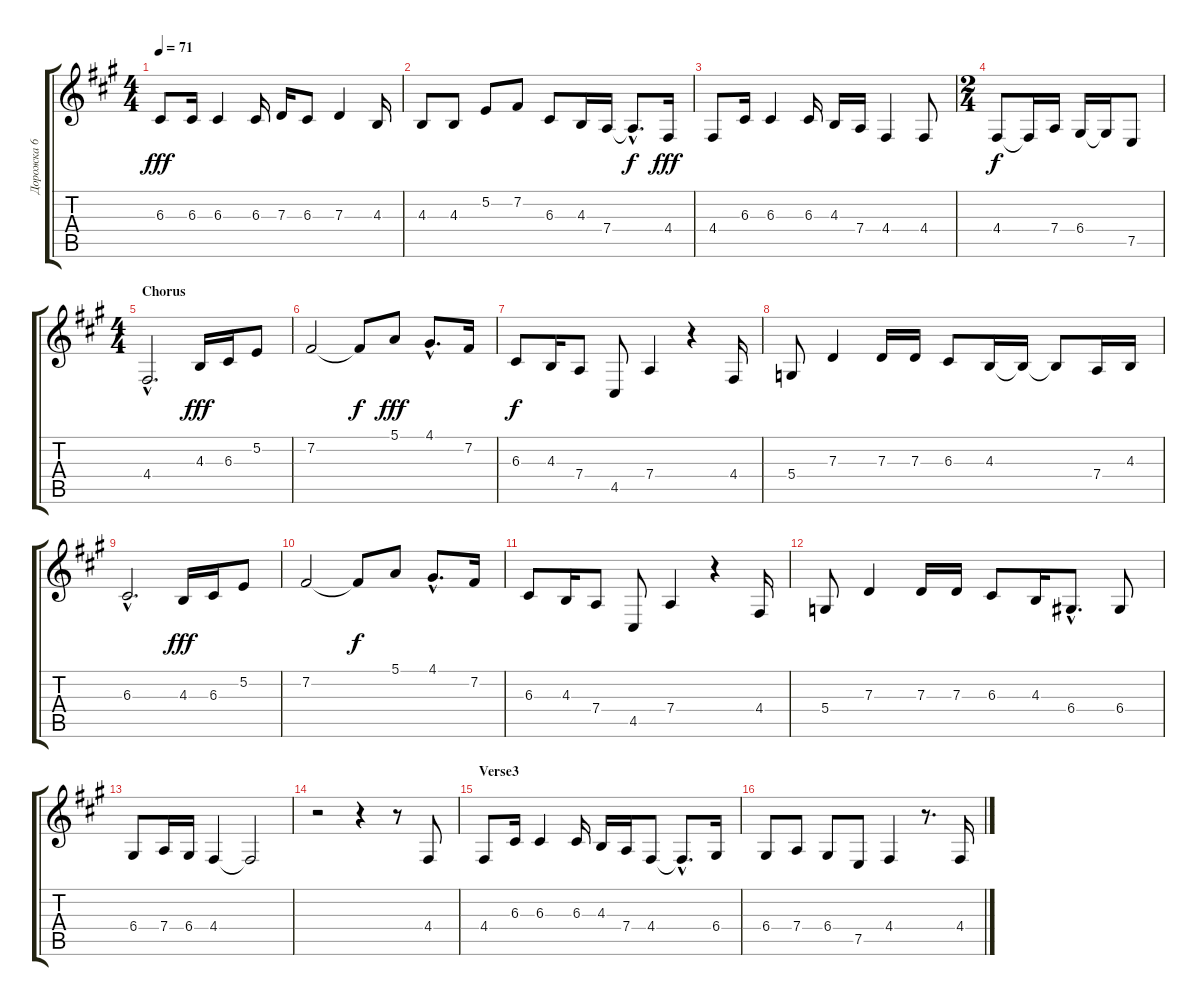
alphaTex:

\track ("Дорожка 6" "Дорожка 6") {instrument flute}
\staff {score tabs}
\tuning (E4 B3 G3 D3 A2 E2) {hide}
\ts (4 4)
\tempo 71
\clef g2
\ks f#minor
6.3.8{dy fff} 6.3.16 6.3.4 6.3.16 7.3.16 6.3.8 7.3.4 4.3.16 |
4.3.8 4.3.8 5.2.8 7.2.8 6.3.8 4.3.16 7.4.16 7.4{hac t}.8{d dy f} 4.4.16{dy fff} |
4.4.8 6.3.16 6.3.4 6.3.16 4.3.16 7.4.16 4.4.4 4.4.8 |
\ts (2 4)
4.4.8{dy f} 4.4{t}.16 7.4.16 6.4.16 6.4{t}.16 7.5.8 |
\ts (4 4)
\section ("" "Chorus")
4.4{hac}.2{d} 4.3.16{dy fff} 6.3.16 5.2.8 |
7.2.2 7.2{t}.8{dy f} 5.1.8{dy fff} 4.1{hac}.8{d} 7.2.16 |
6.3.8{dy f} 4.3.16 7.4.8 4.5.8 7.4.4 r.4 4.4.16 |
5.4.8 7.3.4 7.3.16 7.3.16 6.3.8 4.3.16 4.3{t}.16 4.3{t}.8 7.4.16 4.3.16 |
6.3{hac}.2{d} 4.3.16{dy fff} 6.3.16 5.2.8 |
7.2.2 7.2{t}.8{dy f} 5.1.8 4.1{hac}.8{d} 7.2.16 |
6.3.8 4.3.16 7.4.8 4.5.8 7.4.4 r.4 4.4.16 |
5.4.8 7.3.4 7.3.16 7.3.16 6.3.8 4.3.16 6.4{hac}.8{d} 6.4.8 |
6.4.8 7.4.16 6.4.16 4.4.4 4.4{t}.2 |
r.2 r.4 r.8 4.4.8 |
\section ("" "Verse3")
4.4.8 6.3.16 6.3.4 6.3.16 4.3.16 7.4.16 4.4.8 4.4{hac t}.8{d} 6.4.16 |
6.4.8 7.4.8 6.4.8 7.5.8 4.4.4 r.8{d} 4.4.16
